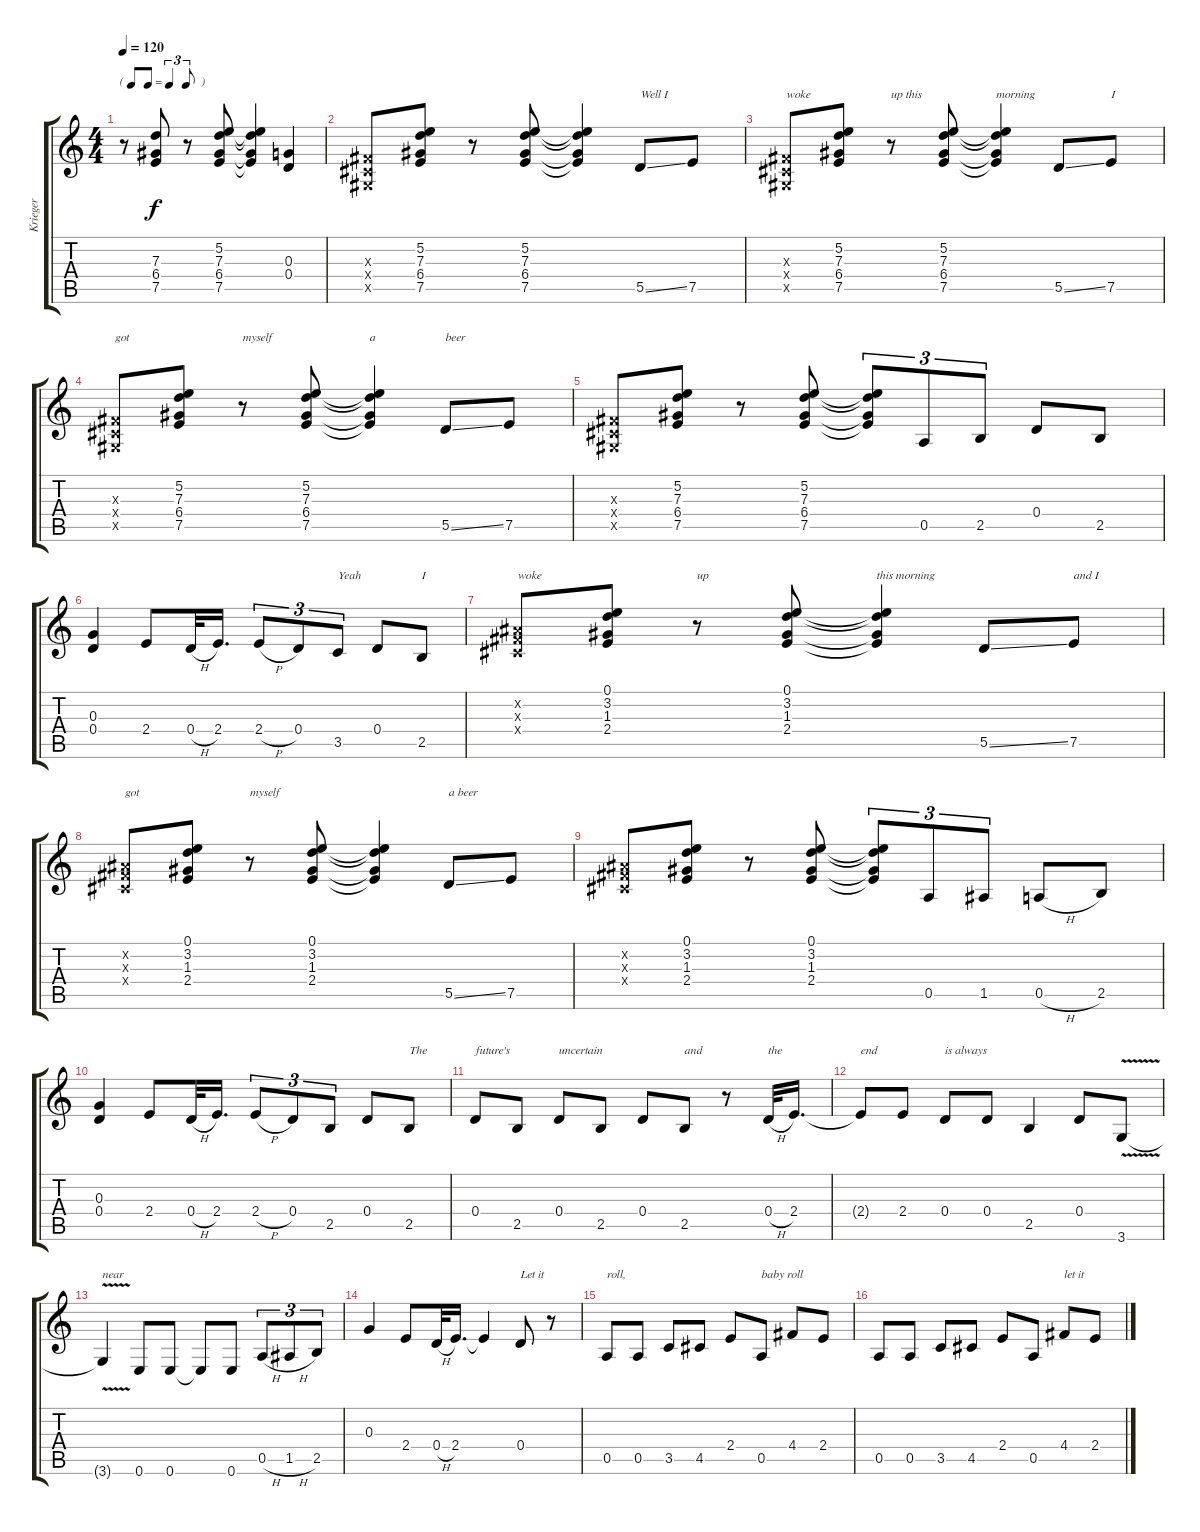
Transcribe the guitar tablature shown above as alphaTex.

\track ("Krieger" "Krieger") {instrument overdrivenguitar}
\staff {score tabs}
\tuning (E4 B3 G3 D3 A2 E2) {hide}
\ts (4 4)
\tf triplet8th
\tempo 120
\clef g2
\ks c
r.8{dy f} (7.3 6.4 7.5).8 r.8 (5.2 7.3 6.4 7.5).8 (5.2{t} 7.3{t} 6.4{t} 7.5{t}).4 (0.3 0.4).4 |
(-1.3{x} -1.4{x} -1.5{x}).8 (5.2 7.3 6.4 7.5).8 r.8 (5.2 7.3 6.4 7.5).8 (5.2{t} 7.3{t} 6.4{t} 7.5{t}).4 5.5{ss}.8{txt "Well I"} 7.5.8 |
(-1.3{x} -1.4{x} -1.5{x}).8{txt "woke"} (5.2 7.3 6.4 7.5).8 r.8{txt "up this"} (5.2 7.3 6.4 7.5).8 (5.2{t} 7.3{t} 6.4{t} 7.5{t}).4{txt "morning"} 5.5{ss}.8 7.5.8{txt "I"} |
(-1.3{x} -1.4{x} -1.5{x}).8{txt "got"} (5.2 7.3 6.4 7.5).8 r.8{txt "myself"} (5.2 7.3 6.4 7.5).8 (5.2{t} 7.3{t} 6.4{t} 7.5{t}).4{txt "a "} 5.5{ss}.8{txt "beer"} 7.5.8 |
(-1.3{x} -1.4{x} -1.5{x}).8 (5.2 7.3 6.4 7.5).8 r.8 (5.2 7.3 6.4 7.5).8 (5.2{t} 7.3{t} 6.4{t} 7.5{t}).8{tu (3 2)} 0.5.8{tu (3 2)} 2.5.8{tu (3 2)} 0.4.8 2.5.8 |
(0.3 0.4).4 2.4.8 0.4{h}.32 2.4.16{d} 2.4{h}.8{tu (3 2)} 0.4.8{tu (3 2)} 3.5.8{tu (3 2) txt "Yeah"} 0.4.8 2.5.8{txt "I"} |
(-1.2{x} -1.3{x} -1.4{x}).8{txt "woke "} (0.1 3.2 1.3 2.4).8 r.8{txt "up"} (0.1 3.2 1.3 2.4).8 (0.1{t} 3.2{t} 1.3{t} 2.4{t}).4{txt "this morning"} 5.5{ss}.8 7.5.8{txt "and I"} |
(-1.2{x} -1.3{x} -1.4{x}).8{txt "got"} (0.1 3.2 1.3 2.4).8 r.8{txt "myself"} (0.1 3.2 1.3 2.4).8 (0.1{t} 3.2{t} 1.3{t} 2.4{t}).4 5.5{ss}.8{txt "a beer"} 7.5.8 |
(-1.2{x} -1.3{x} -1.4{x}).8 (0.1 3.2 1.3 2.4).8 r.8 (0.1 3.2 1.3 2.4).8 (0.1{t} 3.2{t} 1.3{t} 2.4{t}).8{tu (3 2)} 0.5.8{tu (3 2)} 1.5.8{tu (3 2)} 0.5{h}.8 2.5.8 |
(0.3 0.4).4 2.4.8 0.4{h}.32 2.4.16{d} 2.4{h}.8{tu (3 2)} 0.4.8{tu (3 2)} 2.5.8{tu (3 2)} 0.4.8 2.5.8{txt "The"} |
0.4.8{txt "future's"} 2.5.8 0.4.8{txt "uncertain"} 2.5.8 0.4.8 2.5.8{txt "and "} r.8 0.4{h}.32{txt "the"} 2.4.16{d} |
2.4{t}.8{txt "end"} 2.4.8 0.4.8{txt "is always"} 0.4.8 2.5.4 0.4.8 3.6{v}.8 |
3.6{t}.4{txt "near"} 0.6.8 0.6.8 0.6{t}.8 0.6.8 0.5{h}.8{tu (3 2)} 1.5{h}.8{tu (3 2)} 2.5.8{tu (3 2)} |
0.3.4 2.4.8 0.4{h}.32 2.4.16{d} 2.4{t}.4 0.4.8{txt "Let it"} r.8 |
0.5.8{txt "roll,"} 0.5.8 3.5.8 4.5.8 2.4.8 0.5.8{txt "baby roll"} 4.4.8 2.4.8 |
0.5.8 0.5.8 3.5.8 4.5.8 2.4.8 0.5.8 4.4.8{txt "let it"} 2.4.8
